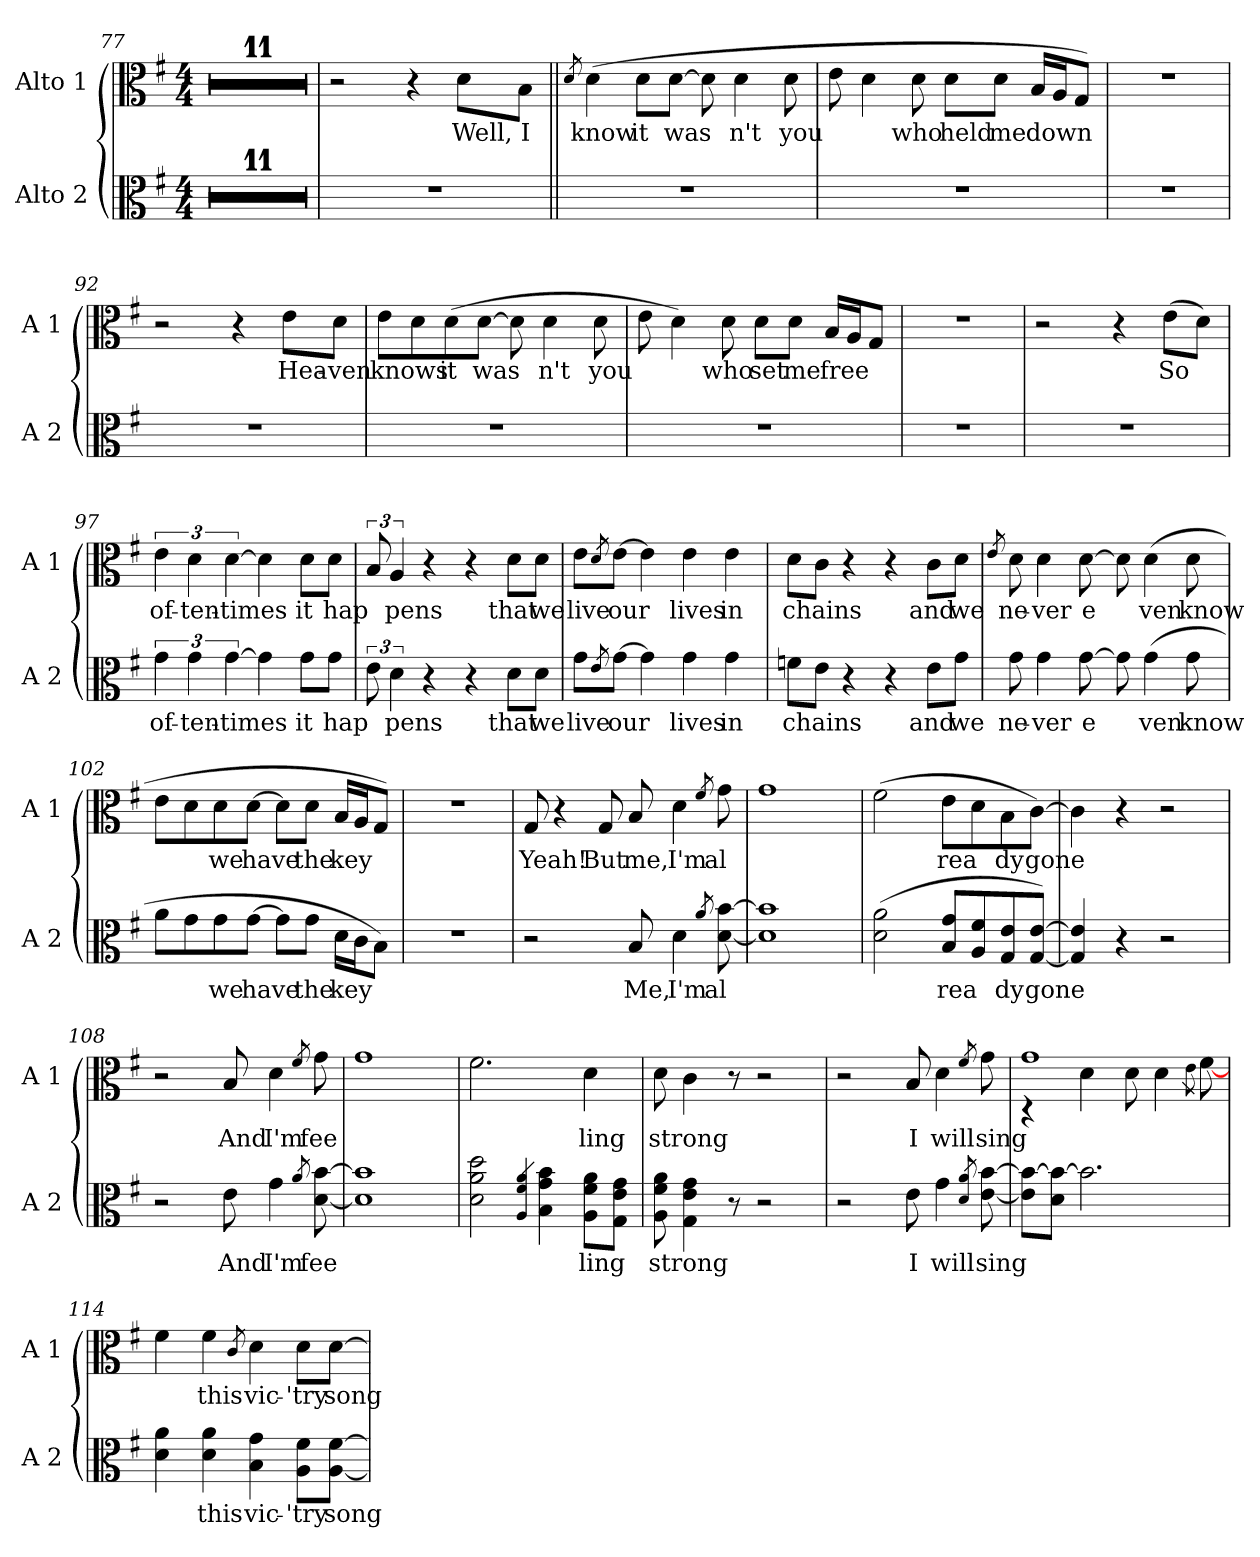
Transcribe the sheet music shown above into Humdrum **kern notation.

**kern	**text	**kern	**text
*part2	*part2	*part1	*part1
*staff2	*staff2	*staff1	*staff1
*I"Alto 2	*	*I"Alto 1	*
*I'A 2	*	*I'A 1	*
*clefC3	*	*clefC3	*
*k[f#]	*	*k[f#]	*
*G:	*	*G:	*
*M4/4	*	*M4/4	*
=77	=77	=77	=77
1r	.	1r	.
=78	=78	=78	=78
1r	.	1r	.
=79	=79	=79	=79
1r	.	1r	.
=80	=80	=80	=80
1r	.	1r	.
!!LO:LB:g=z
=81	=81	=81	=81
1r	.	1r	.
=82	=82	=82	=82
1r	.	1r	.
=83	=83	=83	=83
1r	.	1r	.
=84	=84	=84	=84
1r	.	1r	.
=85	=85	=85	=85
1r	.	1r	.
=86	=86	=86	=86
1r	.	1r	.
=87	=87	=87	=87
1r	.	1r	.
=88	=88	=88	=88
1r	.	2r	.
.	.	4r	.
!	!	!	!LO:LY:b
.	.	8d\L	Well,
!	!	!	!LO:LY:b
.	.	8B\J	I
!!LO:PB:g=z
=89||	=89||	=89||	=89||
.	.	8qd/	.
!	!	!	!LO:LY:b
1r	.	(>4d\	know
!	!	!	!LO:LY:b
.	.	8d\L	it
!	!	!	!LO:LY:b
.	.	[8d\J	was
.	.	8d\]	.
!	!	!	!LO:LY:b
.	.	4d\	n't
!	!	!	!LO:LY:b
.	.	8d\	you
=90	=90	=90	=90
1r	.	8e\	.
.	.	4d\	.
!	!	!	!LO:LY:b
.	.	8d\	who
!	!	!	!LO:LY:b
.	.	8d\L	held
!	!	!	!LO:LY:b
.	.	8d\J	me
!	!	!	!LO:LY:b
.	.	16B/LL	down
.	.	16A/J	.
!	!	!	!LO:LY:b
.	.	8G/J)	.
=91	=91	=91	=91
1r	.	1r	.
=92	=92	=92	=92
1r	.	2r	.
.	.	4r	.
!	!	!	!LO:LY:b
.	.	8e\L	Hea-
!	!	!	!LO:LY:b
.	.	8d\J	-ven
!!LO:LB:g=z
=93	=93	=93	=93
!	!	!	!LO:LY:b
1r	.	8e\L	knows
.	.	8d\	.
!	!	!	!LO:LY:b
.	.	(>8d\	it
!	!	!	!LO:LY:b
.	.	[8d\J	was
.	.	8d\]	.
!	!	!	!LO:LY:b
.	.	4d\	n't
!	!	!	!LO:LY:b
.	.	8d\	you
=94	=94	=94	=94
1r	.	8e\	.
.	.	4d\)	.
!	!	!	!LO:LY:b
.	.	8d\	who
!	!	!	!LO:LY:b
.	.	8d\L	set
!	!	!	!LO:LY:b
.	.	8d\J	me
!	!	!	!LO:LY:b
.	.	16B/LL	free
.	.	16A/J	.
!	!	!	!LO:LY:b
.	.	8G/J	.
=95	=95	=95	=95
1r	.	1r	.
=96	=96	=96	=96
1r	.	2r	.
.	.	4r	.
!	!	!	!LO:LY:b
.	.	(>8e\L	So
.	.	8d\J)	.
!!LO:LB:g=z
=97	=97	=97	=97
!	!LO:LY:b	!	!LO:LY:b
6g\	of-	6e\	of-
!	!LO:LY:b	!	!LO:LY:b
6g\	-ten-	6d\	-ten-
!	!LO:LY:b	!	!LO:LY:b
[6g\	-times	[6d\	-times
4g\]	.	4d\]	.
!	!LO:LY:b	!	!LO:LY:b
8g\L	it	8d\L	it
!	!LO:LY:b	!	!LO:LY:b
8g\J	hap	8d\J	hap
=98	=98	=98	=98
12e\	.	12B/	.
!	!LO:LY:b	!	!LO:LY:b
6d\	pens	6A/	pens
!	!LO:LY:b	!	!LO:LY:b
4r	,	4r	,
4r	.	4r	.
!	!LO:LY:b	!	!LO:LY:b
8d\L	that	8d\L	that
!	!LO:LY:b	!	!LO:LY:b
8d\J	we	8d\J	we
=99	=99	=99	=99
!	!LO:LY:b	!	!LO:LY:b
8g\L	live	8e\L	live
8qe/	.	8qd/	.
!	!LO:LY:b	!	!LO:LY:b
[8g\J	our	[8e\J	our
4g\]	.	4e\]	.
!	!LO:LY:b	!	!LO:LY:b
4g\	lives	4e\	lives
!	!LO:LY:b	!	!LO:LY:b
4g\	in	4e\	in
=100	=100	=100	=100
!	!LO:LY:b	!	!LO:LY:b
8fn\L	chains	8d\L	chains
8e\J	.	8c\J	.
!	!LO:LY:b	!	!LO:LY:b
4r	,	4r	,
4r	.	4r	.
!	!LO:LY:b	!	!LO:LY:b
8e\L	and	8c\L	and
!	!LO:LY:b	!	!LO:LY:b
8g\J	we	8d\J	we
!!LO:LB:g=z
=101	=101	=101	=101
.	.	8qe/	.
!	!LO:LY:b	!	!LO:LY:b
8g\	ne-	8d\	ne-
!	!LO:LY:b	!	!LO:LY:b
4g\	-ver	4d\	-ver
!	!LO:LY:b	!	!LO:LY:b
[8g\	e	[8d\	e
8g\]	.	8d\]	.
!	!LO:LY:b	!	!LO:LY:b
(>4g\	ven	(>4d\	ven
!	!LO:LY:b	!	!LO:LY:b
8g\	know	8d\	know
=102	=102	=102	=102
8a\L	.	8e\L	.
8g\	.	8d\	.
!	!LO:LY:b	!	!LO:LY:b
8g\	we	8d\	we
!	!LO:LY:b	!	!LO:LY:b
[8g\J	have	[8d\J	have
8g\L]	.	8d\L]	.
!	!LO:LY:b	!	!LO:LY:b
8g\J	the	8d\J	the
!	!LO:LY:b	!	!LO:LY:b
16d\LL	key	16B/LL	key
16c\J	.	16A/J	.
!	!LO:LY:b	!	!LO:LY:b
8B\J)	.	8G/J)	.
=103	=103	=103	=103
1r	.	1r	.
=104	=104	=104	=104
!	!	!LO:N:head=solid	!LO:LY:b
2r	.	8G/	Yeah!
.	.	4r	.
!	!	!	!LO:LY:b
.	.	8G/	But
!	!LO:LY:b	!	!LO:LY:b
8B/	Me,	8B/	me,
!	!LO:LY:b	!	!LO:LY:b
4d\	I'm	4d\	I'm
8qa/	.	8qf#/	.
!	!LO:LY:b	!	!LO:LY:b
[8d\ [8b\	al	8g\	al
!!LO:LB:g=z
=105	=105	=105	=105
1d] 1b]	.	1g	.
=106	=106	=106	=106
(>2d\ 2a\	.	(>2f#\	.
!	!LO:LY:b	!	!LO:LY:b
8B/ 8g/L	rea	8e\L	rea
8A/ 8f#/	.	8d\	.
!	!LO:LY:b	!	!LO:LY:b
8G/ 8e/	dy	8B\	dy
!	!LO:LY:b	!	!LO:LY:b
[8G/ [8e/J)	gone	[8c\J)	gone
=107	=107	=107	=107
4G/] 4e/]	.	4c\]	.
!	!LO:LY:b	!	!LO:LY:b
4r	.	4r	.
2r	.	2r	.
=108	=108	=108	=108
2r	.	2r	.
!	!LO:LY:b	!	!LO:LY:b
8e\	And	8B/	And
!	!LO:LY:b	!	!LO:LY:b
4g\	I'm	4d\	I'm
8qa/	.	8qf#/	.
!	!LO:LY:b	!	!LO:LY:b
[8d\ [8b\	fee	8g\	fee
!!LO:PB:g=z
=109	=109	=109	=109
1d] 1b]	.	1g	.
=110	=110	=110	=110
2d\ 2a\ 2dd\	.	2.f#\	.
4qA/ 4qf#/ 4qa/	.	.	.
4B\ 4g\ 4b\	.	.	.
!	!LO:LY:b	!	!LO:LY:b
8A\ 8f#\ 8a\L	ling	4d\	ling
8G\ 8e\ 8g\J	.	.	.
=111	=111	=111	=111
!	!LO:LY:b	!	!LO:LY:b
8A\ 8f#\ 8a\	strong	8d\	strong
4G\ 4e\ 4g\	.	4c\	.
!	!LO:LY:b	!	!LO:LY:b
8r	.	8r	.
2r	.	2r	.
=112	=112	=112	=112
2r	.	2r	.
!	!LO:LY:b	!	!LO:LY:b
8e\	I	8B/	I
!	!LO:LY:b	!	!LO:LY:b
4g\	will	4d\	will
8qd/ 8qa/	.	8qf#/	.
!	!LO:LY:b	!	!LO:LY:b
[8e\ [8b\	sing	8g\	sing
!!LO:LB:g=z
=113	=113	=113	=113
*	*	*^	*
8e\] 8b\_L	.	1g	4rD	.
8d\ 8b\_J	.	.	.	.
2.b\]	.	.	4d\	.
.	.	.	8d\	.
.	.	.	4d\	.
.	.	.	8qe\	.
.	.	.	[<8f#\	.
*	*	*v	*v	*
=114	=114	=114	=114
4d\ 4a\	.	4f#\	.
!	!LO:LY:b	!	!LO:LY:b
4d\ 4a\	this	4f#\	this
.	.	8qc/	.
!	!LO:LY:b	!	!LO:LY:b
4B\ 4g\	vic-	4d\	vic-
!	!LO:LY:b	!	!LO:LY:b
8A\ 8f#\L	-'try	8d\L	-'try
!	!LO:LY:b	!	!LO:LY:b
[8A\ [8f#\J	song	[8d\J	song
=	=	=	=
*-	*-	*-	*-
